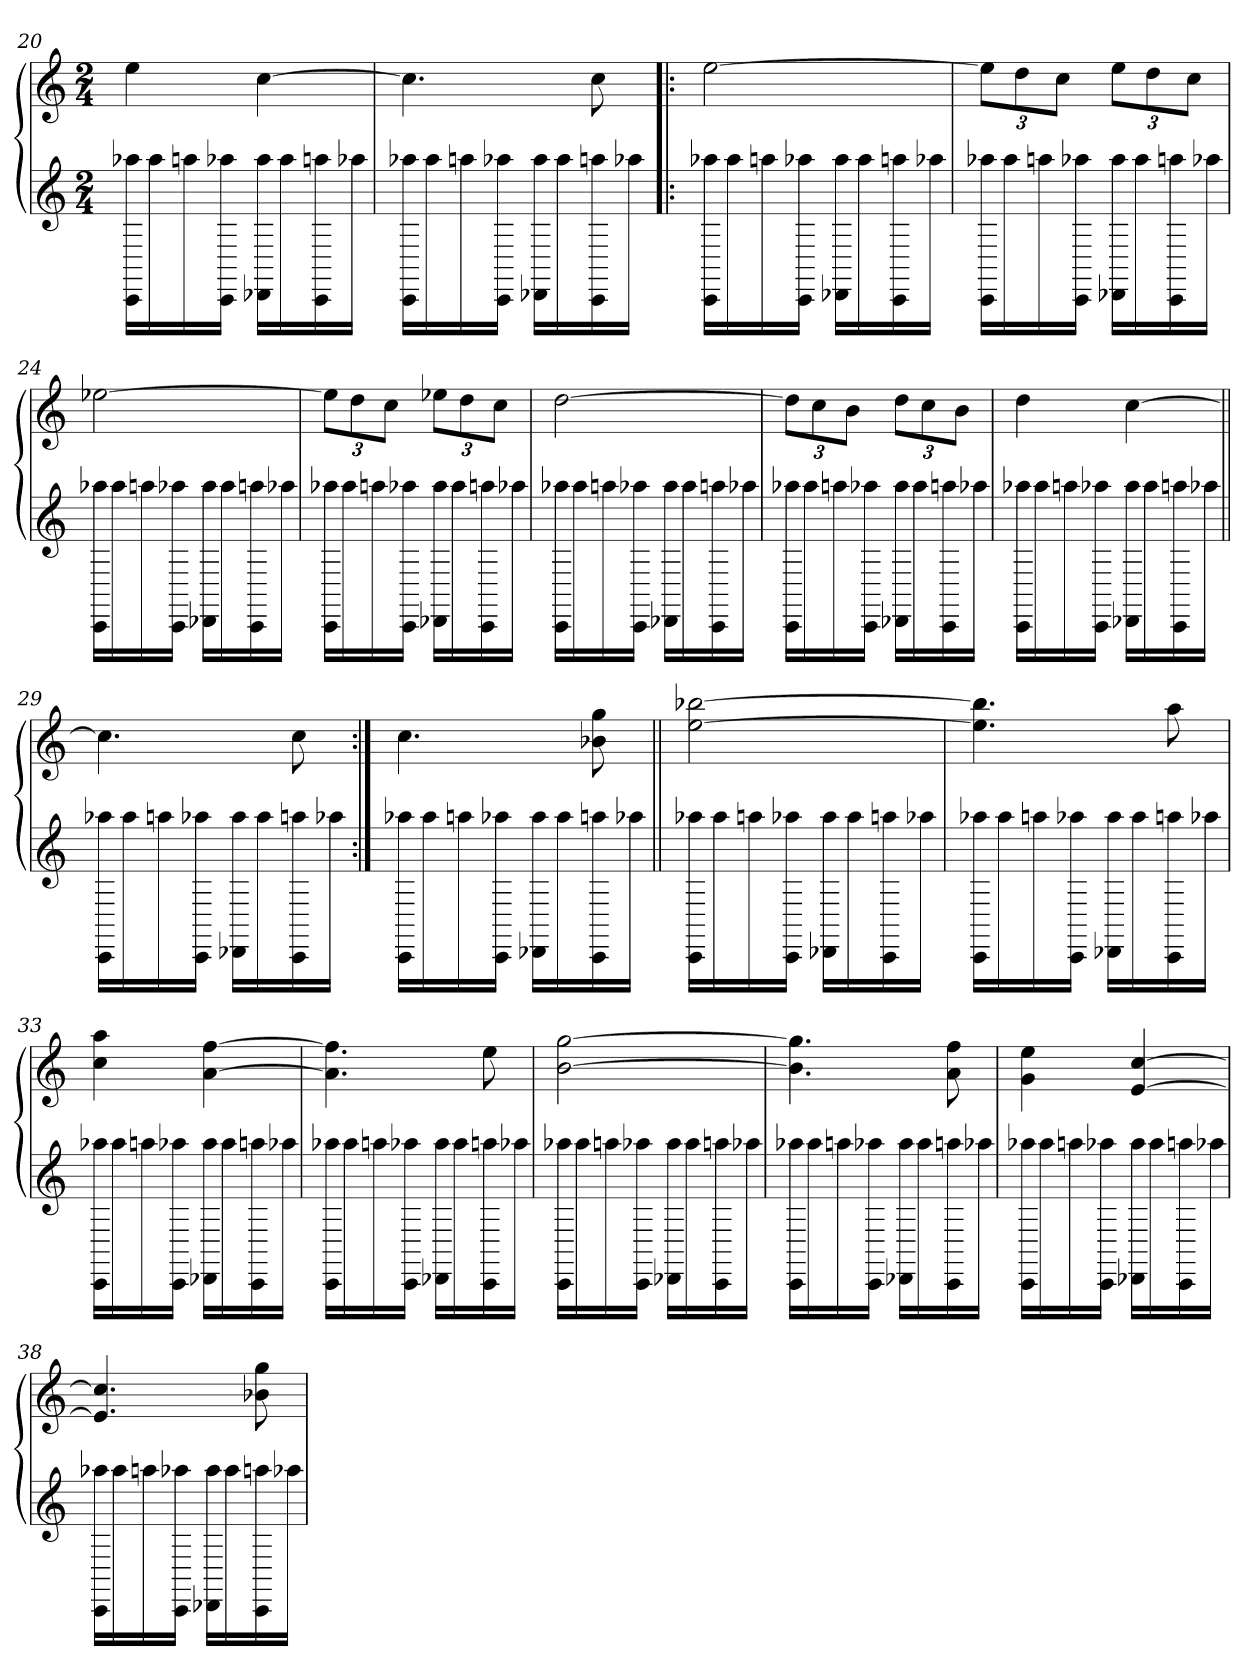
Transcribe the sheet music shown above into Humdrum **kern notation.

**kern	**kern
*part2	*part1
*staff2	*staff1
*clefG2	*clefG2
*k[]	*k[]
*C:	*C:
*M2/4	*M2/4
=20	=20
*	*^
16CC\ 16aa-\LL	4ee\	2ryy
16aa-\	.	.
16aa\	.	.
16CC\ 16aa-\JJ	.	.
16DD-\ 16aa-\LL	[<4cc\	.
16aa-\	.	.
16CC\ 16aa\	.	.
16aa-\JJ	.	.
=21	=21	=21
16CC\ 16aa-\LL	4.cc\]	2ryy
16aa-\	.	.
16aa\	.	.
16CC\ 16aa-\JJ	.	.
16DD-\ 16aa-\LL	.	.
16aa-\	.	.
16CC\ 16aa\	8cc\	.
16aa-\JJ	.	.
!!LO:LB:g=z	!!
=22!|:	=22!|:	=22!|:
16CC\ 16aa-\LL	[<2ee\	2ryy
16aa-\	.	.
16aa\	.	.
16CC\ 16aa-\JJ	.	.
16DD-\ 16aa-\LL	.	.
16aa-\	.	.
16CC\ 16aa\	.	.
16aa-\JJ	.	.
=23	=23	=23
16CC\ 16aa-\LL	12ee\L]	2ryy
16aa-\	.	.
.	12dd\	.
16aa\	.	.
.	12cc\J	.
16CC\ 16aa-\JJ	.	.
16DD-\ 16aa-\LL	12ee\L	.
16aa-\	.	.
.	12dd\	.
16CC\ 16aa\	.	.
.	12cc\J	.
16aa-\JJ	.	.
=24	=24	=24
16CC\ 16aa-\LL	[<2ee-X\	2ryy
16aa-\	.	.
16aa\	.	.
16CC\ 16aa-\JJ	.	.
16DD-\ 16aa-\LL	.	.
16aa-\	.	.
16CC\ 16aa\	.	.
16aa-\JJ	.	.
=25	=25	=25
16CC\ 16aa-\LL	12ee-\L]	2ryy
16aa-\	.	.
.	12dd\	.
16aa\	.	.
.	12cc\J	.
16CC\ 16aa-\JJ	.	.
16DD-\ 16aa-\LL	12ee-X\L	.
16aa-\	.	.
.	12dd\	.
16CC\ 16aa\	.	.
.	12cc\J	.
16aa-\JJ	.	.
=26	=26	=26
16CC\ 16aa-\LL	[<2dd\	2ryy
16aa-\	.	.
16aa\	.	.
16CC\ 16aa-\JJ	.	.
16DD-\ 16aa-\LL	.	.
16aa-\	.	.
16CC\ 16aa\	.	.
16aa-\JJ	.	.
=27	=27	=27
16CC\ 16aa-\LL	12dd\L]	2ryy
16aa-\	.	.
.	12cc\	.
16aa\	.	.
.	12b\J	.
16CC\ 16aa-\JJ	.	.
16DD-\ 16aa-\LL	12dd\L	.
16aa-\	.	.
.	12cc\	.
16CC\ 16aa\	.	.
.	12b\J	.
16aa-\JJ	.	.
=28	=28	=28
16CC\ 16aa-\LL	4dd\	2ryy
16aa-\	.	.
16aa\	.	.
16CC\ 16aa-\JJ	.	.
16DD-\ 16aa-\LL	[<4cc\	.
16aa-\	.	.
16CC\ 16aa\	.	.
16aa-\JJ	.	.
=29||	=29||	=29||
16CC\ 16aa-\LL	4.cc\]	2ryy
16aa-\	.	.
16aa\	.	.
16CC\ 16aa-\JJ	.	.
16DD-\ 16aa-\LL	.	.
16aa-\	.	.
16CC\ 16aa\	8cc\	.
16aa-\JJ	.	.
!!LO:LB:g=z	!!
=30:|!	=30:|!	=30:|!
16CC\ 16aa-\LL	4.cc\	2ryy
16aa-\	.	.
16aa\	.	.
16CC\ 16aa-\JJ	.	.
16DD-\ 16aa-\LL	.	.
16aa-\	.	.
16CC\ 16aa\	8b-X\ 8gg\	.
16aa-\JJ	.	.
=31||	=31||	=31||
16CC\ 16aa-\LL	[<2ee\ [<2bb-X\	2ryy
16aa-\	.	.
16aa\	.	.
16CC\ 16aa-\JJ	.	.
16DD-\ 16aa-\LL	.	.
16aa-\	.	.
16CC\ 16aa\	.	.
16aa-\JJ	.	.
=32	=32	=32
16CC\ 16aa-\LL	4.ee\] 4.bb-\]	2ryy
16aa-\	.	.
16aa\	.	.
16CC\ 16aa-\JJ	.	.
16DD-\ 16aa-\LL	.	.
16aa-\	.	.
16CC\ 16aa\	8aa\	.
16aa-\JJ	.	.
=33	=33	=33
16CC\ 16aa-\LL	4cc\ 4aa\	2ryy
16aa-\	.	.
16aa\	.	.
16CC\ 16aa-\JJ	.	.
16DD-\ 16aa-\LL	[<4a\ [<4ff\	.
16aa-\	.	.
16CC\ 16aa\	.	.
16aa-\JJ	.	.
=34	=34	=34
16CC\ 16aa-\LL	4.a\] 4.ff\]	2ryy
16aa-\	.	.
16aa\	.	.
16CC\ 16aa-\JJ	.	.
16DD-\ 16aa-\LL	.	.
16aa-\	.	.
16CC\ 16aa\	8ee\	.
16aa-\JJ	.	.
=35	=35	=35
16CC\ 16aa-\LL	[<2b\ [<2gg\	2ryy
16aa-\	.	.
16aa\	.	.
16CC\ 16aa-\JJ	.	.
16DD-\ 16aa-\LL	.	.
16aa-\	.	.
16CC\ 16aa\	.	.
16aa-\JJ	.	.
=36	=36	=36
16CC\ 16aa-\LL	4.b\] 4.gg\]	2ryy
16aa-\	.	.
16aa\	.	.
16CC\ 16aa-\JJ	.	.
16DD-\ 16aa-\LL	.	.
16aa-\	.	.
16CC\ 16aa\	8a\ 8ff\	.
16aa-\JJ	.	.
!!LO:LB:g=z	!!
=37	=37	=37
16CC\ 16aa-\LL	4g\ 4ee\	2ryy
16aa-\	.	.
16aa\	.	.
16CC\ 16aa-\JJ	.	.
16DD-\ 16aa-\LL	[>4e/ [>4cc/	.
16aa-\	.	.
16CC\ 16aa\	.	.
16aa-\JJ	.	.
=38	=38	=38
16CC\ 16aa-\LL	4.e/] 4.cc/]	2ryy
16aa-\	.	.
16aa\	.	.
16CC\ 16aa-\JJ	.	.
16DD-\ 16aa-\LL	.	.
16aa-\	.	.
16CC\ 16aa\	8b-X\ 8gg\	.
16aa-\JJ	.	.
*	*v	*v
=	=
*-	*-
